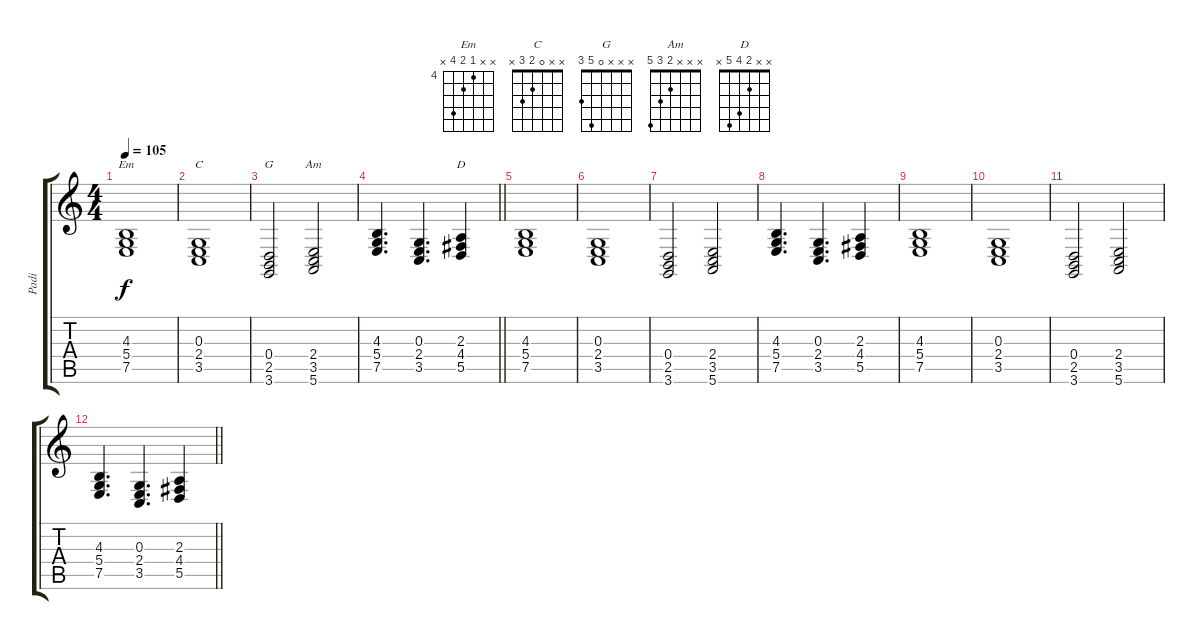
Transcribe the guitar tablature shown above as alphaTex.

\track ("Padi" "Padi") {instrument pad2warm}
\staff {score tabs}
\tuning (E4 B3 G3 D3 A2 E2) {hide}
\chord ("Em" x x 4 5 7 x) {firstfret 4}
\chord ("C" x x 0 2 3 x)
\chord ("G" x x x 0 5 3)
\chord ("Am" x x x 2 3 5)
\chord ("D" x x 2 4 5 x)
\ts (4 4)
\tempo 105
\clef g2
\ks c
(4.3 5.4 7.5).1{ch "Em" dy f} |
(0.3 2.4 3.5).1{ch "C"} |
(0.4 2.5 3.6).2{ch "G"} (2.4 3.5 5.6).2{ch "Am"} |
\barLineRight lightlight
(4.3 5.4 7.5).4{d} (0.3 2.4 3.5).4{d} (2.3 4.4 5.5).4{ch "D"} |
(4.3 5.4 7.5).1 |
(0.3 2.4 3.5).1 |
(0.4 2.5 3.6).2 (2.4 3.5 5.6).2 |
(4.3 5.4 7.5).4{d} (0.3 2.4 3.5).4{d} (2.3 4.4 5.5).4 |
(4.3 5.4 7.5).1 |
(0.3 2.4 3.5).1 |
(0.4 2.5 3.6).2 (2.4 3.5 5.6).2 |
\barLineRight lightlight
(4.3 5.4 7.5).4{d} (0.3 2.4 3.5).4{d} (2.3 4.4 5.5).4
